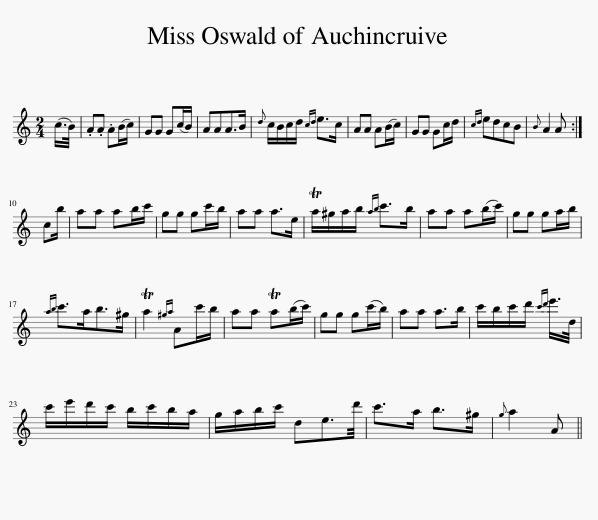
X:1
L:1/8
M:2/4
I:linebreak $
K:C
V:1 treble
V:1
 (c/>B/) | .A.A .A(B/c/) | GG G(c/B/) | AAA>B |{d} c/B/c/d/{cd} e>c | %5
 AA A(B/c/) | GG Gc/d/ |{cd} edcB |{B} A2 A :|$ cb/ | %10
 aa ab/c'/ | gg gc'/b/ | aa a>e | Ta/^g/a/b/{ab} c'>b | aa a(b/c'/) | %15
 gg ga/b/ |${ab} c'>ab>^g | Ta2{^ga} Ac'/b/ | aa Ta(b/c'/) | gg g(c'/b/) | %20
 aa a>b | c'/b/c'/d'/{c'd'} e'/>d/ |$ c'/e'/d'/c'/ b/c'/b/a/ | g/a/b/c'/ de3/2d'/4 | c'>a b>^g | %25
{g} a2 A || %26
